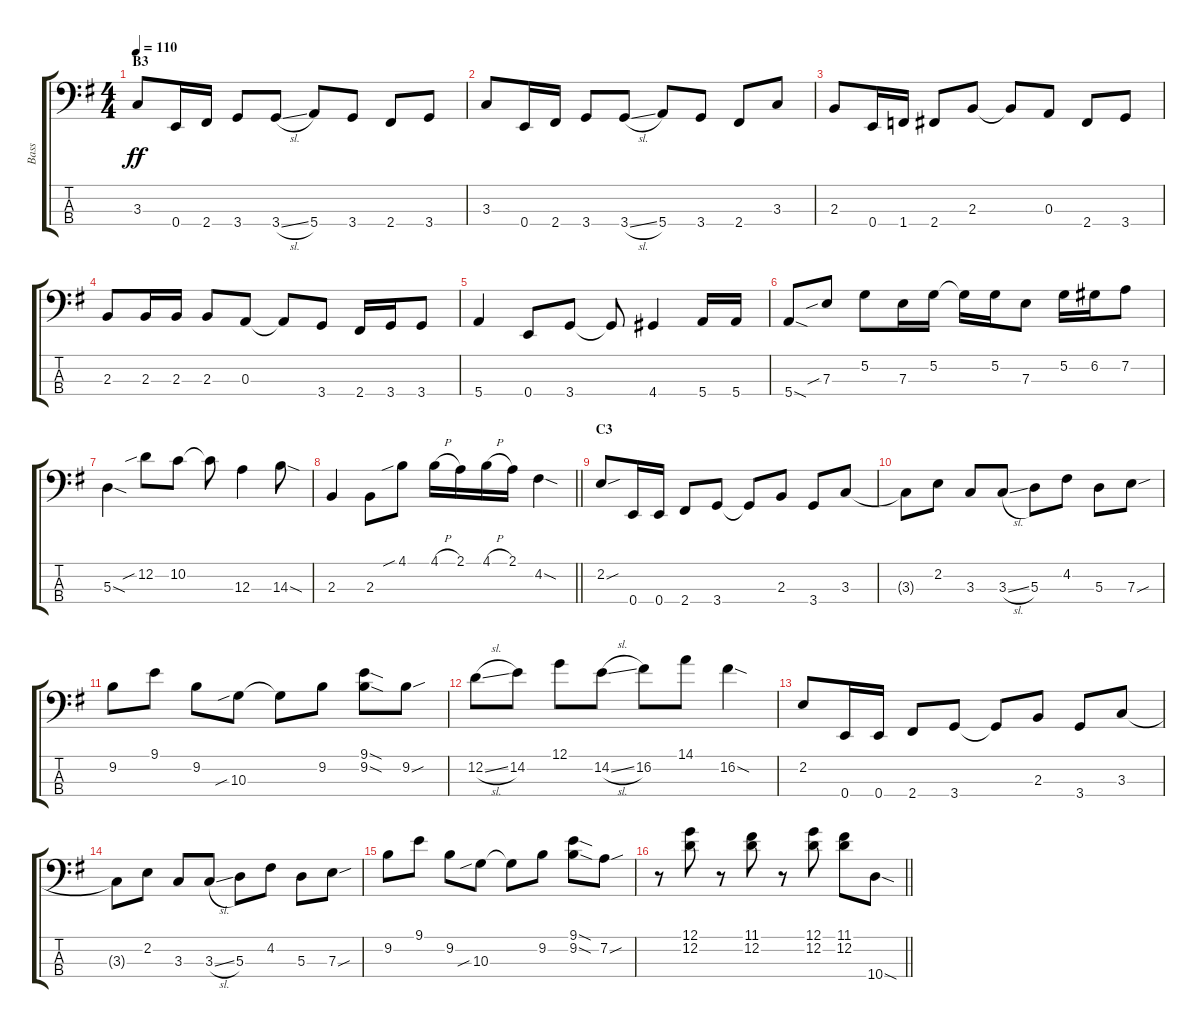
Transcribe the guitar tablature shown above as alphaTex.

\track ("Bass" "Bass") {instrument electricbasspick}
\staff {score tabs}
\tuning (G2 D2 A1 E1) {hide}
\ts (4 4)
\section ("" "B3")
\tempo 110
\clef f4
\ks g
3.3.8{dy ff} 0.4.16 2.4.16 3.4.8 3.4{sl}.8 5.4.8 3.4.8 2.4.8 3.4.8 |
3.3.8 0.4.16 2.4.16 3.4.8 3.4{sl}.8 5.4.8 3.4.8 2.4.8 3.3.8 |
2.3.8 0.4.16 1.4.16 2.4.8 2.3.8 2.3{t}.8 0.3.8 2.4.8 3.4.8 |
2.3.8 2.3.16 2.3.16 2.3.8 0.3.8 0.3{t}.8 3.4.8 2.4.16 3.4.16 3.4.8 |
5.4.4 0.4.8 3.4.8 3.4{t}.8 4.4.4 5.4.16 5.4.16 |
5.4{sod}.8 7.3{sib}.8 5.2.8 7.3.16 5.2.16 5.2{t}.16 5.2.16 7.3.8 5.2.16 6.2.16 7.2.8 |
5.3{sod}.4 12.2{sib}.8 10.2.8 10.2{t}.8 12.3.4 14.3{sod}.8 |
\barLineRight lightlight
2.3.4 2.3.8 4.1{sib}.8 4.1{h}.16 2.1.16 4.1{h}.16 2.1.16 4.2{sod}.4 |
\section ("" "C3")
2.2{sou}.8 0.4.16 0.4.16 2.4.8 3.4.8 3.4{t}.8 2.3.8 3.4.8 3.3.8 |
3.3{t}.8 2.2.8 3.3.8 3.3{sl}.8 5.3.8 4.2.8 5.3.8 7.3{sou}.8 |
9.2.8 9.1.8 9.2.8 10.3{sib}.8 10.3{t}.8 9.2.8 (9.1{sod} 9.2{sod}).8 9.2{sou}.8 |
12.2{sl}.8 14.2.8 12.1.8 14.2{sl}.8 16.2.8 14.1.8 16.2{sod}.4 |
2.2.8 0.4.16 0.4.16 2.4.8 3.4.8 3.4{t}.8 2.3.8 3.4.8 3.3.8 |
3.3{t}.8 2.2.8 3.3.8 3.3{sl}.8 5.3.8 4.2.8 5.3.8 7.3{sou}.8 |
9.2.8 9.1.8 9.2.8 10.3{sib}.8 10.3{t}.8 9.2.8 (9.1{sod} 9.2{sod}).8 7.2{sou}.8 |
\barLineRight lightlight
r.8 (12.1 12.2).8 r.8 (11.1 12.2).8 r.8 (12.1 12.2).8 (11.1 12.2).8 10.4{sod}.8
